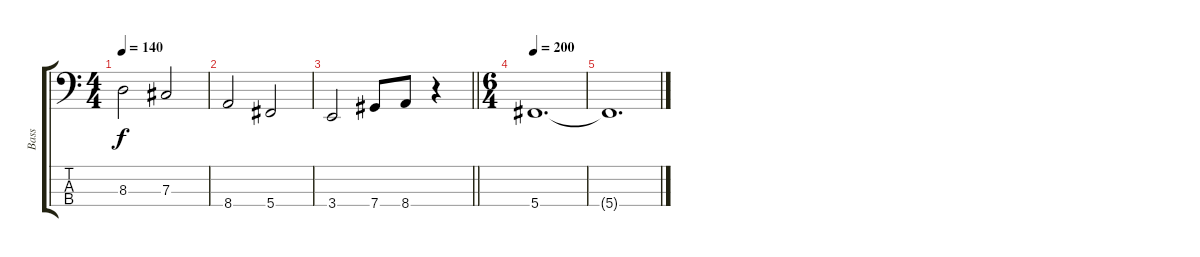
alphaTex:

\track ("Bass" "Bass") {instrument electricbasspick}
\staff {score tabs}
\tuning (E2 B1 Gb1 Db1) {hide}
\ts (4 4)
\tempo 140
\clef f4
\ks c
8.3.2{dy f} 7.3.2 |
8.4.2 5.4.2 |
\barLineRight lightlight
3.4.2 7.4.8 8.4.8 r.4 |
\ts (6 4)
\section ("" "")
\tempo 200
5.4.1{d} |
5.4{t}.1{d}
